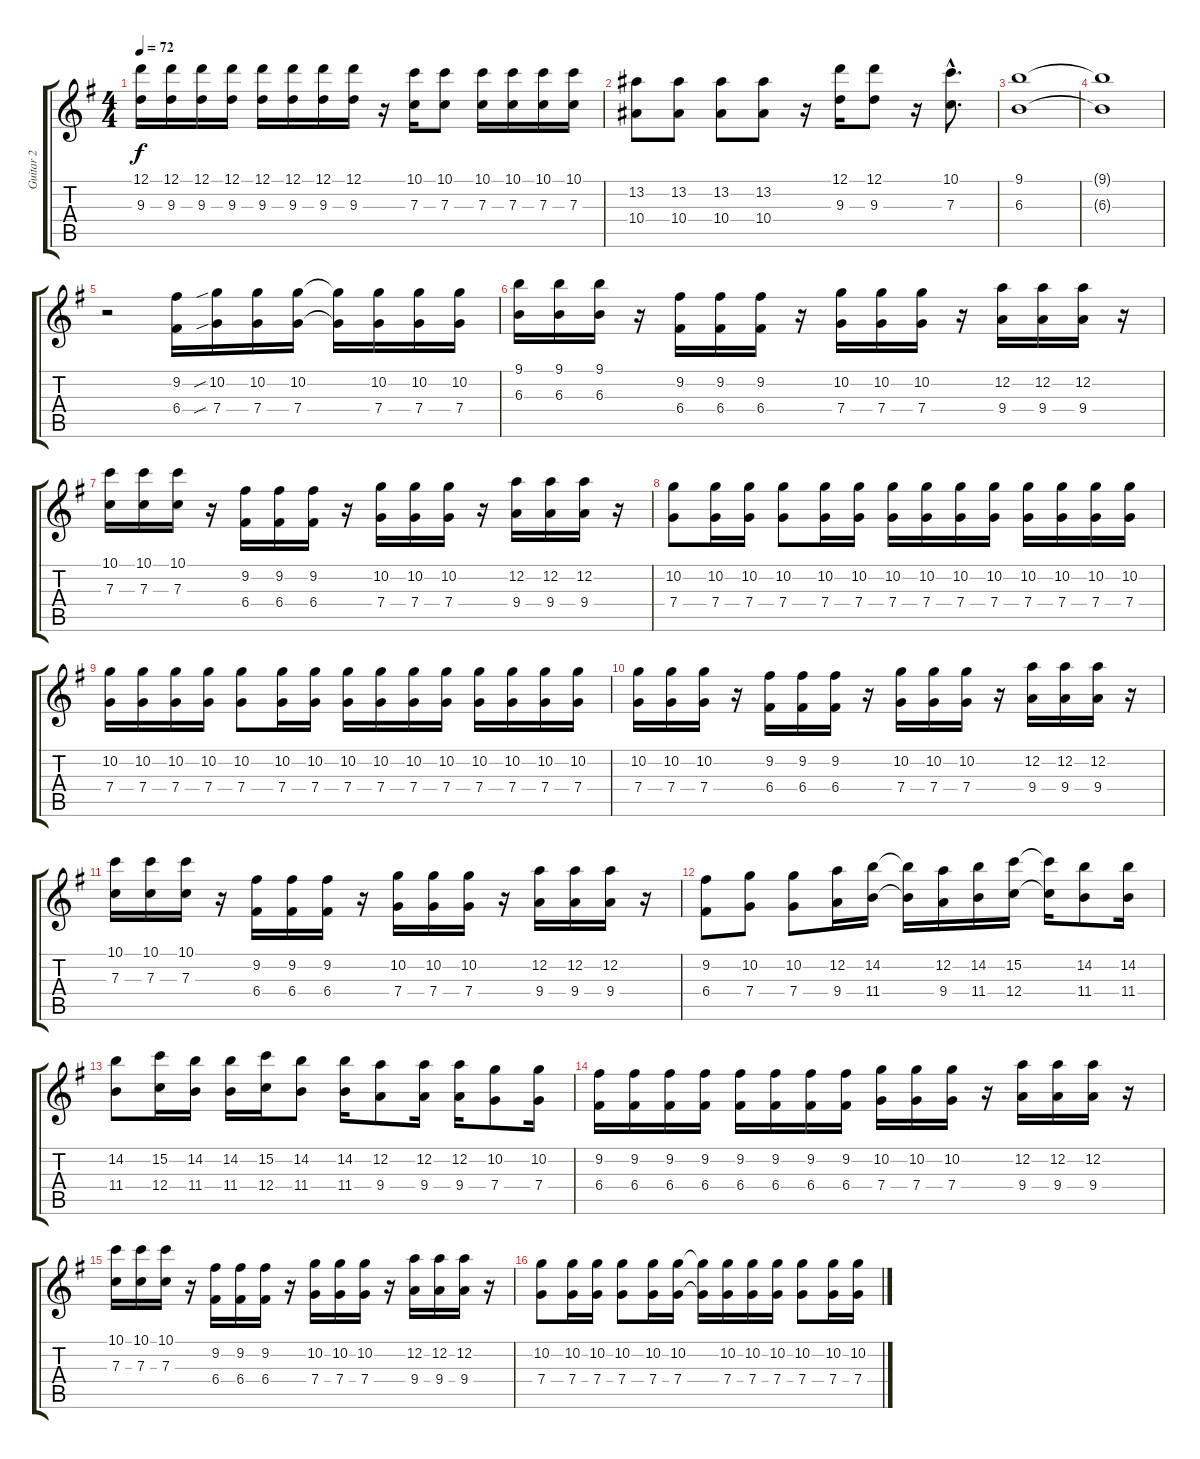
\track ("Guitar 2" "Guitar 2") {instrument distortionguitar}
\staff {score tabs}
\tuning (D4 A3 F3 C3 G2 C2) {hide}
\ts (4 4)
\tempo 72
\clef g2
\ks g
(12.1 9.3).16{dy f} (12.1 9.3).16 (12.1 9.3).16 (12.1 9.3).16 (12.1 9.3).16 (12.1 9.3).16 (12.1 9.3).16 (12.1 9.3).16 r.16 (10.1 7.3).16 (10.1 7.3).8 (10.1 7.3).16 (10.1 7.3).16 (10.1 7.3).16 (10.1 7.3).16 |
(13.2 10.4).8 (13.2 10.4).8 (13.2 10.4).8 (13.2 10.4).8 r.16 (12.1 9.3).16 (12.1 9.3).8 r.16 (10.1{hac} 7.3{hac}).8{d} |
(9.1 6.3).1 |
(9.1{t} 6.3{t}).1 |
r.2 (9.2 6.4).16 (10.2{sib} 7.4{sib}).16 (10.2 7.4).16 (10.2 7.4).16 (10.2{t} 7.4{t}).16 (10.2 7.4).16 (10.2 7.4).16 (10.2 7.4).16 |
(9.1 6.3).16 (9.1 6.3).16 (9.1 6.3).16 r.16 (9.2 6.4).16 (9.2 6.4).16 (9.2 6.4).16 r.16 (10.2 7.4).16 (10.2 7.4).16 (10.2 7.4).16 r.16 (12.2 9.4).16 (12.2 9.4).16 (12.2 9.4).16 r.16 |
(10.1 7.3).16 (10.1 7.3).16 (10.1 7.3).16 r.16 (9.2 6.4).16 (9.2 6.4).16 (9.2 6.4).16 r.16 (10.2 7.4).16 (10.2 7.4).16 (10.2 7.4).16 r.16 (12.2 9.4).16 (12.2 9.4).16 (12.2 9.4).16 r.16 |
(10.2 7.4).8 (10.2 7.4).16 (10.2 7.4).16 (10.2 7.4).8 (10.2 7.4).16 (10.2 7.4).16 (10.2 7.4).16 (10.2 7.4).16 (10.2 7.4).16 (10.2 7.4).16 (10.2 7.4).16 (10.2 7.4).16 (10.2 7.4).16 (10.2 7.4).16 |
(10.2 7.4).16 (10.2 7.4).16 (10.2 7.4).16 (10.2 7.4).16 (10.2 7.4).8 (10.2 7.4).16 (10.2 7.4).16 (10.2 7.4).16 (10.2 7.4).16 (10.2 7.4).16 (10.2 7.4).16 (10.2 7.4).16 (10.2 7.4).16 (10.2 7.4).16 (10.2 7.4).16 |
(10.2 7.4).16 (10.2 7.4).16 (10.2 7.4).16 r.16 (9.2 6.4).16 (9.2 6.4).16 (9.2 6.4).16 r.16 (10.2 7.4).16 (10.2 7.4).16 (10.2 7.4).16 r.16 (12.2 9.4).16 (12.2 9.4).16 (12.2 9.4).16 r.16 |
(10.1 7.3).16 (10.1 7.3).16 (10.1 7.3).16 r.16 (9.2 6.4).16 (9.2 6.4).16 (9.2 6.4).16 r.16 (10.2 7.4).16 (10.2 7.4).16 (10.2 7.4).16 r.16 (12.2 9.4).16 (12.2 9.4).16 (12.2 9.4).16 r.16 |
(9.2 6.4).8 (10.2 7.4).8 (10.2 7.4).8 (12.2 9.4).16 (14.2 11.4).16 (14.2{t} 11.4{t}).16 (12.2 9.4).16 (14.2 11.4).16 (15.2 12.4).16 (15.2{t} 12.4{t}).16 (14.2 11.4).8 (14.2 11.4).16 |
(14.2 11.4).8 (15.2 12.4).16 (14.2 11.4).16 (14.2 11.4).16 (15.2 12.4).16 (14.2 11.4).8 (14.2 11.4).16 (12.2 9.4).8 (12.2 9.4).16 (12.2 9.4).16 (10.2 7.4).8 (10.2 7.4).16 |
(9.2 6.4).16 (9.2 6.4).16 (9.2 6.4).16 (9.2 6.4).16 (9.2 6.4).16 (9.2 6.4).16 (9.2 6.4).16 (9.2 6.4).16 (10.2 7.4).16 (10.2 7.4).16 (10.2 7.4).16 r.16 (12.2 9.4).16 (12.2 9.4).16 (12.2 9.4).16 r.16 |
(10.1 7.3).16 (10.1 7.3).16 (10.1 7.3).16 r.16 (9.2 6.4).16 (9.2 6.4).16 (9.2 6.4).16 r.16 (10.2 7.4).16 (10.2 7.4).16 (10.2 7.4).16 r.16 (12.2 9.4).16 (12.2 9.4).16 (12.2 9.4).16 r.16 |
(10.2 7.4).8 (10.2 7.4).16 (10.2 7.4).16 (10.2 7.4).8 (10.2 7.4).16 (10.2 7.4).16 (10.2{t} 7.4{t}).16 (10.2 7.4).16 (10.2 7.4).16 (10.2 7.4).16 (10.2 7.4).8 (10.2 7.4).16 (10.2 7.4).16
